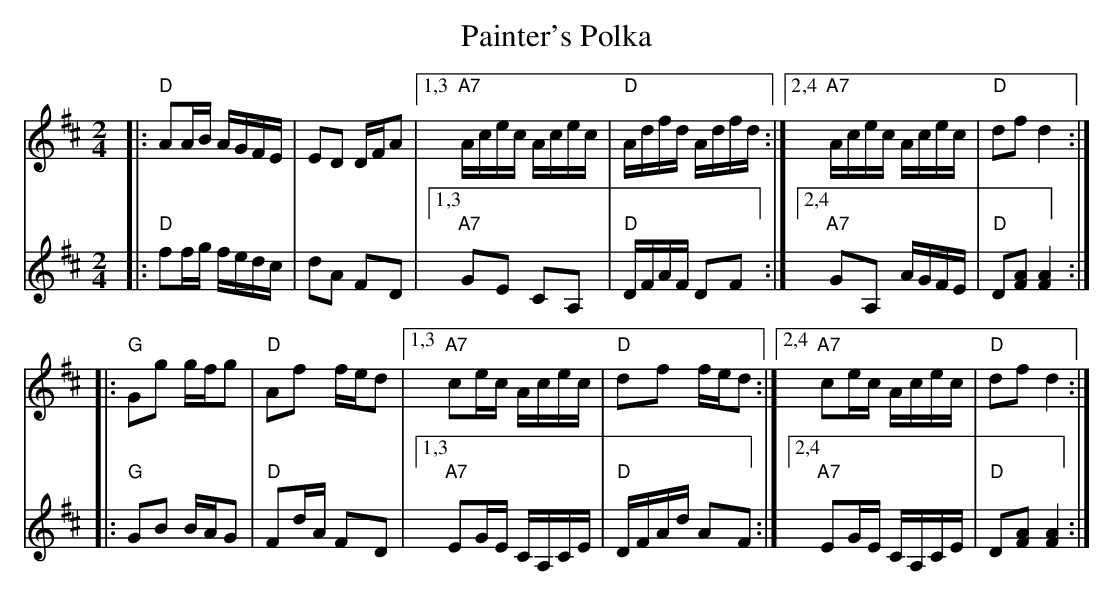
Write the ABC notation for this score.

X:1
T: Painter's Polka
M: 2/4
L: 1/16
K: D
V: 1
|: "D"A2AB AGFE |    E2D2 DFA2 |1,3 "A7"Acec Acec | "D"Adfd Adfd :|2,4 "A7"Acec Acec | "D"d2f2 d4 :|
|: "G"G2g2 gfg2 | "D"A2f2 fed2 |1,3 "A7"c2ec Acec | "D"d2f2 fed2 :|2,4 "A7"c2ec Acec | "D"d2f2 d4 :|
V: 2
|: "D"f2fg fedc |    d2A2 F2D2 |1,3 "A7"G2E2 C2A,2 | "D"DFAF D2F2 :|2,4 "A7"G2A,2 AGFE | "D"D2[A2F2] [A4F4] :|
|: "G"G2B2 BAG2 | "D"F2dA F2D2 |1,3 "A7"E2GE CA,CE | "D"DFAd A2F2 :|2,4 "A7"E2GE CA,CE | "D"D2[A2F2] [A4F4] :|
